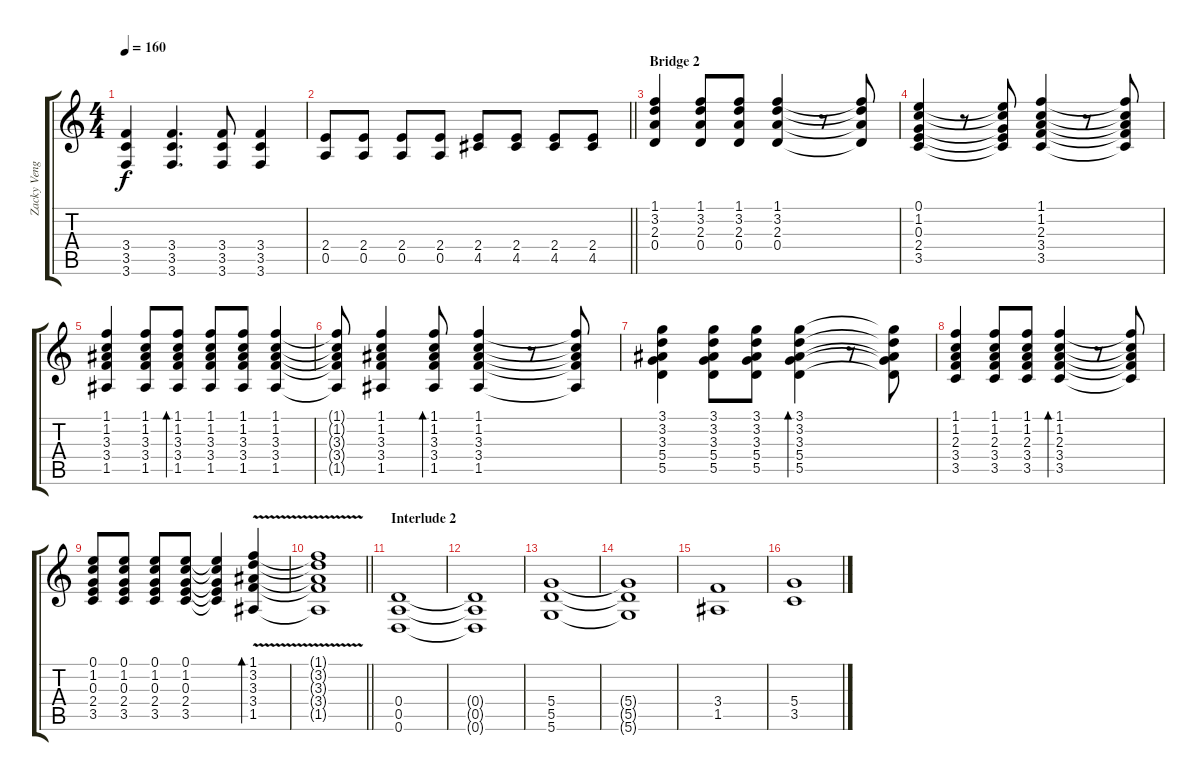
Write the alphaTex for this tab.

\track ("Zacky Vengeance Ryhtem" "Zacky Veng") {instrument distortionguitar}
\staff {score tabs}
\tuning (E4 B3 G3 D3 A2 D2) {hide}
\ts (4 4)
\tempo 160
\clef g2
\ks c
(3.4 3.5 3.6).4{dy f} (3.4 3.5 3.6).4{d} (3.4 3.5 3.6).8 (3.4 3.5 3.6).4 |
\barLineRight lightlight
(2.4 0.5).8 (2.4 0.5).8 (2.4 0.5).8 (2.4 0.5).8 (2.4 4.5).8 (2.4 4.5).8 (2.4 4.5).8 (2.4 4.5).8 |
\section ("" "Bridge 2")
(1.1 3.2 2.3 0.4).4{volume 10 instrument electricguitarjazz} (1.1 3.2 2.3 0.4).8 (1.1 3.2 2.3 0.4).8 (1.1 3.2 2.3 0.4).4 r.8 (1.1{t} 3.2{t} 2.3{t} 0.4{t}).8 |
(0.1 1.2 0.3 2.4 3.5).4 r.8 (0.1{t} 1.2{t} 0.3{t} 2.4{t} 3.5{t}).8 (1.1 1.2 2.3 3.4 3.5).4 r.8 (1.1{t} 1.2{t} 2.3{t} 3.4{t} 3.5{t}).8 |
(1.1 1.2 3.3 3.4 1.5).4 (1.1 1.2 3.3 3.4 1.5).8 (1.1 1.2 3.3 3.4 1.5).8{bd 30} (1.1 1.2 3.3 3.4 1.5).8 (1.1 1.2 3.3 3.4 1.5).8 (1.1 1.2 3.3 3.4 1.5).4 |
(1.1{t} 1.2{t} 3.3{t} 3.4{t} 1.5{t}).8 (1.1 1.2 3.3 3.4 1.5).4 (1.1 1.2 3.3 3.4 1.5).8{bd 30} (1.1 1.2 3.3 3.4 1.5).4 r.8 (1.1{t} 1.2{t} 3.3{t} 3.4{t} 1.5{t}).8 |
(3.1 3.2 3.3 5.4 5.5).4 (3.1 3.2 3.3 5.4 5.5).8 (3.1 3.2 3.3 5.4 5.5).8 (3.1 3.2 3.3 5.4 5.5).4{bd 30} r.8 (3.1{t} 3.2{t} 3.3{t} 5.4{t} 5.5{t}).8 |
(1.1 1.2 2.3 3.4 3.5).4 (1.1 1.2 2.3 3.4 3.5).8 (1.1 1.2 2.3 3.4 3.5).8 (1.1 1.2 2.3 3.4 3.5).4{bd 30} r.8 (1.1{t} 1.2{t} 2.3{t} 3.4{t} 3.5{t}).8 |
(0.1 1.2 0.3 2.4 3.5).8 (0.1 1.2 0.3 2.4 3.5).8 (0.1 1.2 0.3 2.4 3.5).8 (0.1 1.2 0.3 2.4 3.5).8 (0.1{t} 1.2{t} 0.3{t} 2.4{t} 3.5{t}).4 (1.1 3.2 3.3 3.4{v} 1.5{v}).4{bd 480} |
\barLineRight lightlight
(1.1{t} 3.2{t} 3.3{t} 3.4{t} 1.5{t}).1 |
\section ("" "Interlude 2")
(0.4 0.5 0.6).1{volume 13 instrument distortionguitar} |
(0.4{t} 0.5{t} 0.6{t}).1 |
(5.4 5.5 5.6).1 |
(5.4{t} 5.5{t} 5.6{t}).1 |
(3.4 1.5).1 |
(5.4 3.5).1
